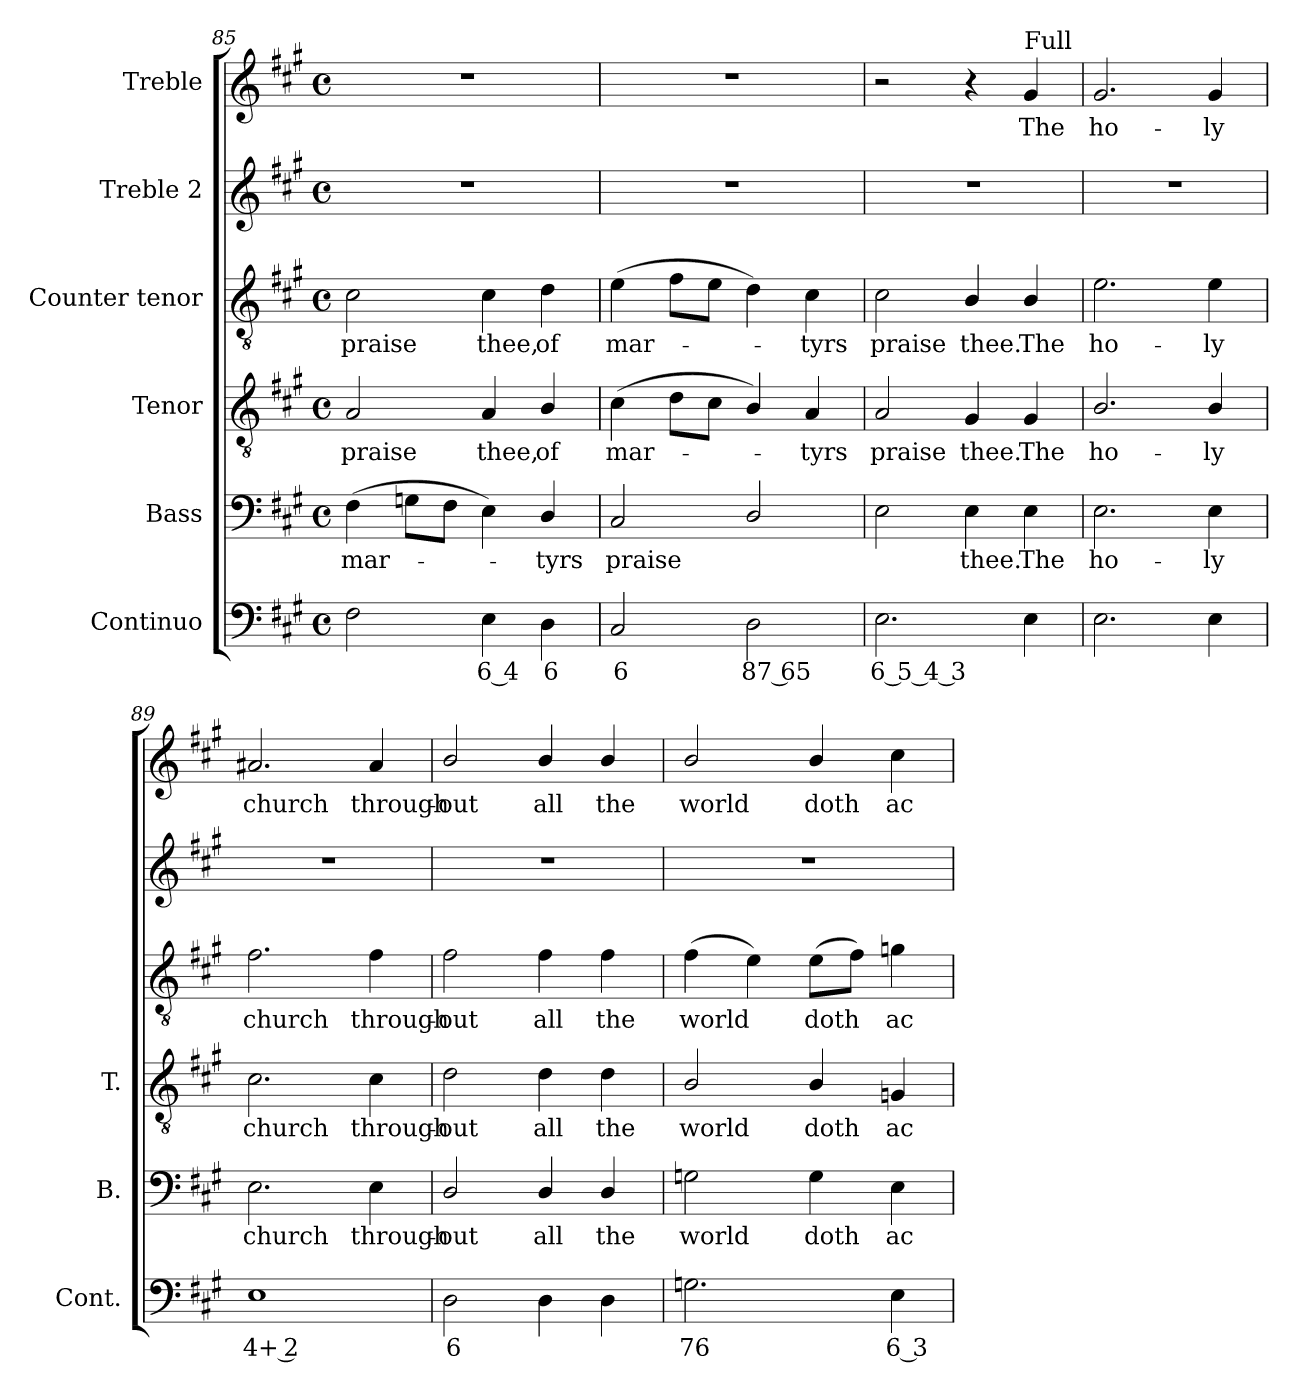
**kern	**text	**kern	**text	**kern	**text	**kern	**text	**kern	**kern	**text
*part6	*part6	*part5	*part5	*part4	*part4	*part3	*part3	*part2	*part1	*part1
*staff6	*staff6	*staff5	*staff5	*staff4	*staff4	*staff3	*staff3	*staff2	*staff1	*staff1
*I"Continuo	*	*I"Bass	*	*I"Tenor	*	*I"Counter tenor	*	*I"Treble 2	*I"Treble	*
*I'Cont.	*	*I'B.	*	*I'T.	*	*	*	*	*	*
*clefF4	*	*clefF4	*	*clefGv2	*	*clefGv2	*	*clefG2	*clefG2	*
*	*	*	*	*ITrd7c12	*	*ITrd7c12	*	*	*	*
*k[f#c#g#]	*	*k[f#c#g#]	*	*k[f#c#g#]	*	*k[f#c#g#]	*	*k[f#c#g#]	*k[f#c#g#]	*
*A:	*	*A:	*	*A:	*	*A:	*	*A:	*A:	*
*M4/4	*	*M4/4	*	*M4/4	*	*M4/4	*	*M4/4	*M4/4	*
*met(c)	*	*met(c)	*	*met(c)	*	*met(c)	*	*met(c)	*met(c)	*
=85	=85	=85	=85	=85	=85	=85	=85	=85	=85	=85
!	!	!	!LO:LY:b:color=#000000	!	!	!	!	!	!	!
!	!	!	!	!	!LO:LY:b:color=#000000	!	!	!	!	!
!	!	!	!	!	!	!	!LO:LY:b:color=#000000	!	!	!
2F#i\	.	(4F#i\	mar-	2AAi/	praise	2C#i\	praise	1r	1r	.
.	.	8Gni\L	.	.	.	.	.	.	.	.
.	.	8F#i\J	.	.	.	.	.	.	.	.
!	!LO:LY:b:color=#000000	!	!	!	!	!	!	!	!	!
!	!	!	!	!	!LO:LY:b:color=#000000	!	!	!	!	!
!	!	!	!	!	!	!	!LO:LY:b:color=#000000	!	!	!
4Ei\	6 4	4Ei\)	.	4AAi/	thee,	4C#i\	thee,	.	.	.
!	!LO:LY:b:color=#000000	!	!	!	!	!	!	!	!	!
!	!	!	!LO:LY:b:color=#000000	!	!	!	!	!	!	!
!	!	!	!	!	!LO:LY:b:color=#000000	!	!	!	!	!
!	!	!	!	!	!	!	!LO:LY:b:color=#000000	!	!	!
4Di\	6	4Di/	-tyrs	4BBi/	of	4Di\	of	.	.	.
=86	=86	=86	=86	=86	=86	=86	=86	=86	=86	=86
!	!LO:LY:b:color=#000000	!	!	!	!	!	!	!	!	!
!	!	!	!LO:LY:b:color=#000000	!	!	!	!	!	!	!
!	!	!	!	!	!LO:LY:b:color=#000000	!	!	!	!	!
!	!	!	!	!	!	!	!LO:LY:b:color=#000000	!	!	!
2C#i/	6	2C#i/	praise	(4C#i\	mar-	(4Ei\	mar-	1r	1r	.
.	.	.	.	8Di\L	.	8F#i\L	.	.	.	.
.	.	.	.	8C#i\J	.	8Ei\J	.	.	.	.
!	!LO:LY:b:color=#000000	!	!	!	!	!	!	!	!	!
2Di\	87 65	2Di/	.	4BBi/)	.	4Di\)	.	.	.	.
!	!	!	!	!	!LO:LY:b:color=#000000	!	!	!	!	!
!	!	!	!	!	!	!	!LO:LY:b:color=#000000	!	!	!
.	.	.	.	4AAi/	-tyrs	4C#i\	-tyrs	.	.	.
!!LO:PB:g=z
=87	=87	=87	=87	=87	=87	=87	=87	=87	=87	=87
!	!LO:LY:b:color=#000000	!	!	!	!	!	!	!	!	!
!	!	!	!	!	!LO:LY:b:color=#000000	!	!	!	!	!
!	!	!	!	!	!	!	!LO:LY:b:color=#000000	!	!	!
2.Ei\	6 5 4 3	2Ei\	.	2AAi/	praise	2C#i\	praise	1r	2r	.
!	!	!	!LO:LY:b:color=#000000	!	!	!	!	!	!	!
!	!	!	!	!	!LO:LY:b:color=#000000	!	!	!	!	!
!	!	!	!	!	!	!	!LO:LY:b:color=#000000	!	!	!
.	.	4Ei\	thee.	4GG#i/	thee.	4BBi/	thee.	.	4r	.
!	!	!	!LO:LY:b:color=#000000	!	!	!	!	!	!	!
!	!	!	!	!	!LO:LY:b:color=#000000	!	!	!	!	!
!	!	!	!	!	!	!	!LO:LY:b:color=#000000	!	!	!
!	!	!	!	!	!	!	!	!	!LO:TX:a:t=Full	!
!	!	!	!	!	!	!	!	!	!	!LO:LY:b:color=#000000
4Ei\	.	4Ei\	The	4GG#i/	The	4BBi/	The	.	4g#i/	The
=88	=88	=88	=88	=88	=88	=88	=88	=88	=88	=88
!	!	!	!LO:LY:b:color=#000000	!	!	!	!	!	!	!
!	!	!	!	!	!LO:LY:b:color=#000000	!	!	!	!	!
!	!	!	!	!	!	!	!LO:LY:b:color=#000000	!	!	!
!	!	!	!	!	!	!	!	!	!	!LO:LY:b:color=#000000
2.Ei\	.	2.Ei\	ho-	2.BBi/	ho-	2.Ei\	ho-	1r	2.g#i/	ho-
!	!	!	!LO:LY:b:color=#000000	!	!	!	!	!	!	!
!	!	!	!	!	!LO:LY:b:color=#000000	!	!	!	!	!
!	!	!	!	!	!	!	!LO:LY:b:color=#000000	!	!	!
!	!	!	!	!	!	!	!	!	!	!LO:LY:b:color=#000000
4Ei\	.	4Ei\	-ly	4BBi/	-ly	4Ei\	-ly	.	4g#i/	-ly
=89	=89	=89	=89	=89	=89	=89	=89	=89	=89	=89
!	!LO:LY:b:color=#000000	!	!	!	!	!	!	!	!	!
!	!	!	!LO:LY:b:color=#000000	!	!	!	!	!	!	!
!	!	!	!	!	!LO:LY:b:color=#000000	!	!	!	!	!
!	!	!	!	!	!	!	!LO:LY:b:color=#000000	!	!	!
!	!	!	!	!	!	!	!	!	!	!LO:LY:b:color=#000000
1Ei	4+ 2	2.Ei\	church	2.C#i\	church	2.F#i\	church	1r	2.a#Xi/	church
!	!	!	!LO:LY:b:color=#000000	!	!	!	!	!	!	!
!	!	!	!	!	!LO:LY:b:color=#000000	!	!	!	!	!
!	!	!	!	!	!	!	!LO:LY:b:color=#000000	!	!	!
!	!	!	!	!	!	!	!	!	!	!LO:LY:b:color=#000000
.	.	4Ei\	through-	4C#i\	through-	4F#i\	through-	.	4a#i/	through-
=90	=90	=90	=90	=90	=90	=90	=90	=90	=90	=90
!	!LO:LY:b:color=#000000	!	!	!	!	!	!	!	!	!
!	!	!	!LO:LY:b:color=#000000	!	!	!	!	!	!	!
!	!	!	!	!	!LO:LY:b:color=#000000	!	!	!	!	!
!	!	!	!	!	!	!	!LO:LY:b:color=#000000	!	!	!
!	!	!	!	!	!	!	!	!	!	!LO:LY:b:color=#000000
2Di\	6	2Di/	-out	2Di\	-out	2F#i\	-out	1r	2bi/	-out
!	!	!	!LO:LY:b:color=#000000	!	!	!	!	!	!	!
!	!	!	!	!	!LO:LY:b:color=#000000	!	!	!	!	!
!	!	!	!	!	!	!	!LO:LY:b:color=#000000	!	!	!
!	!	!	!	!	!	!	!	!	!	!LO:LY:b:color=#000000
4Di\	.	4Di/	all	4Di\	all	4F#i\	all	.	4bi/	all
!	!	!	!LO:LY:b:color=#000000	!	!	!	!	!	!	!
!	!	!	!	!	!LO:LY:b:color=#000000	!	!	!	!	!
!	!	!	!	!	!	!	!LO:LY:b:color=#000000	!	!	!
!	!	!	!	!	!	!	!	!	!	!LO:LY:b:color=#000000
4Di\	.	4Di/	the	4Di\	the	4F#i\	the	.	4bi/	the
=91	=91	=91	=91	=91	=91	=91	=91	=91	=91	=91
!	!LO:LY:b:color=#000000	!	!	!	!	!	!	!	!	!
!	!	!	!LO:LY:b:color=#000000	!	!	!	!	!	!	!
!	!	!	!	!	!LO:LY:b:color=#000000	!	!	!	!	!
!	!	!	!	!	!	!	!LO:LY:b:color=#000000	!	!	!
!	!	!	!	!	!	!	!	!	!	!LO:LY:b:color=#000000
2.Gni\	76	2Gni\	world	2BBi/	world	(4F#i\	world	1r	2bi/	world
.	.	.	.	.	.	4Ei\)	.	.	.	.
!	!	!	!LO:LY:b:color=#000000	!	!	!	!	!	!	!
!	!	!	!	!	!LO:LY:b:color=#000000	!	!	!	!	!
!	!	!	!	!	!	!	!LO:LY:b:color=#000000	!	!	!
!	!	!	!	!	!	!	!	!	!	!LO:LY:b:color=#000000
.	.	4Gi\	doth	4BBi/	doth	(8Ei\L	doth	.	4bi/	doth
.	.	.	.	.	.	8F#i\J)	.	.	.	.
!	!LO:LY:b:color=#000000	!	!	!	!	!	!	!	!	!
!	!	!	!LO:LY:b:color=#000000	!	!	!	!	!	!	!
!	!	!	!	!	!LO:LY:b:color=#000000	!	!	!	!	!
!	!	!	!	!	!	!	!LO:LY:b:color=#000000	!	!	!
!	!	!	!	!	!	!	!	!	!	!LO:LY:b:color=#000000
4Ei\	6 3	4Ei\	ac-	4GGni/	ac-	4Gni\	ac-	.	4cc#i\	ac-
=	=	=	=	=	=	=	=	=	=	=
*-	*-	*-	*-	*-	*-	*-	*-	*-	*-	*-
